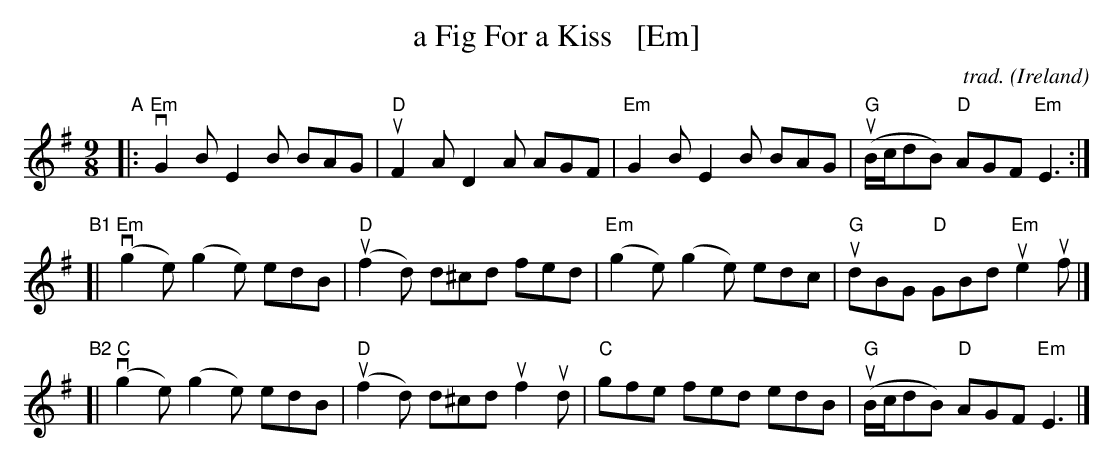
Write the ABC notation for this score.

X:1
T: a Fig For a Kiss   [Em]
C: trad.
O: Ireland
M: 9/8
L: 1/8
K: Em
 "^A"|: "Em"vG2B E2B BAG | "D"uF2A D2A AGF | "Em"G2B E2B BAG | "G"(uB/c/dB) "D"AGF "Em"E3 :|
"^B1"[| "Em"(vg2e) (g2e) edB | "D"(uf2d) d^cd fed | "Em"(g2e) (g2e) edc | "G"udBG "D"GBd "Em"ue2uf |]
"^B2"[|  "C"(vg2e) (g2e) edB | "D"(uf2d) d^cd uf2ud | "C"gfe fed edB | "G"(uB/c/dB) "D"AGF "Em"E3 |]
